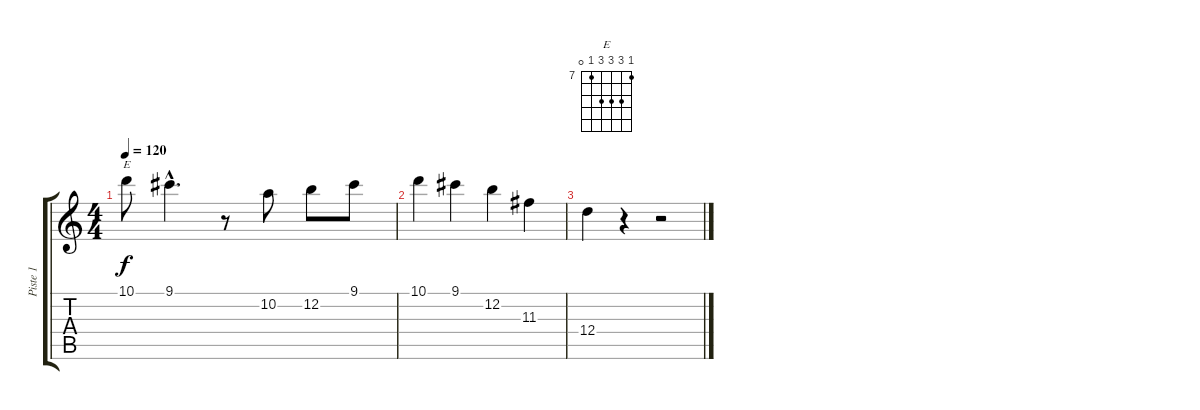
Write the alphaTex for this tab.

\track ("Piste 1" "Piste 1") {instrument acousticguitarsteel}
\staff {score tabs}
\tuning (E4 B3 G3 D3 A2 E2) {hide}
\chord ("E" 7 9 9 9 7 0) {firstfret 7}
\ts (4 4)
\tempo 120
\clef g2
\ks c
10.1{t}.8{ch "E" dy f} 9.1{hac}.4{d} r.8 10.2.8 12.2.8 9.1.8 |
10.1.4 9.1.4 12.2.4 11.3.4 |
12.4.4 r.4 r.2
